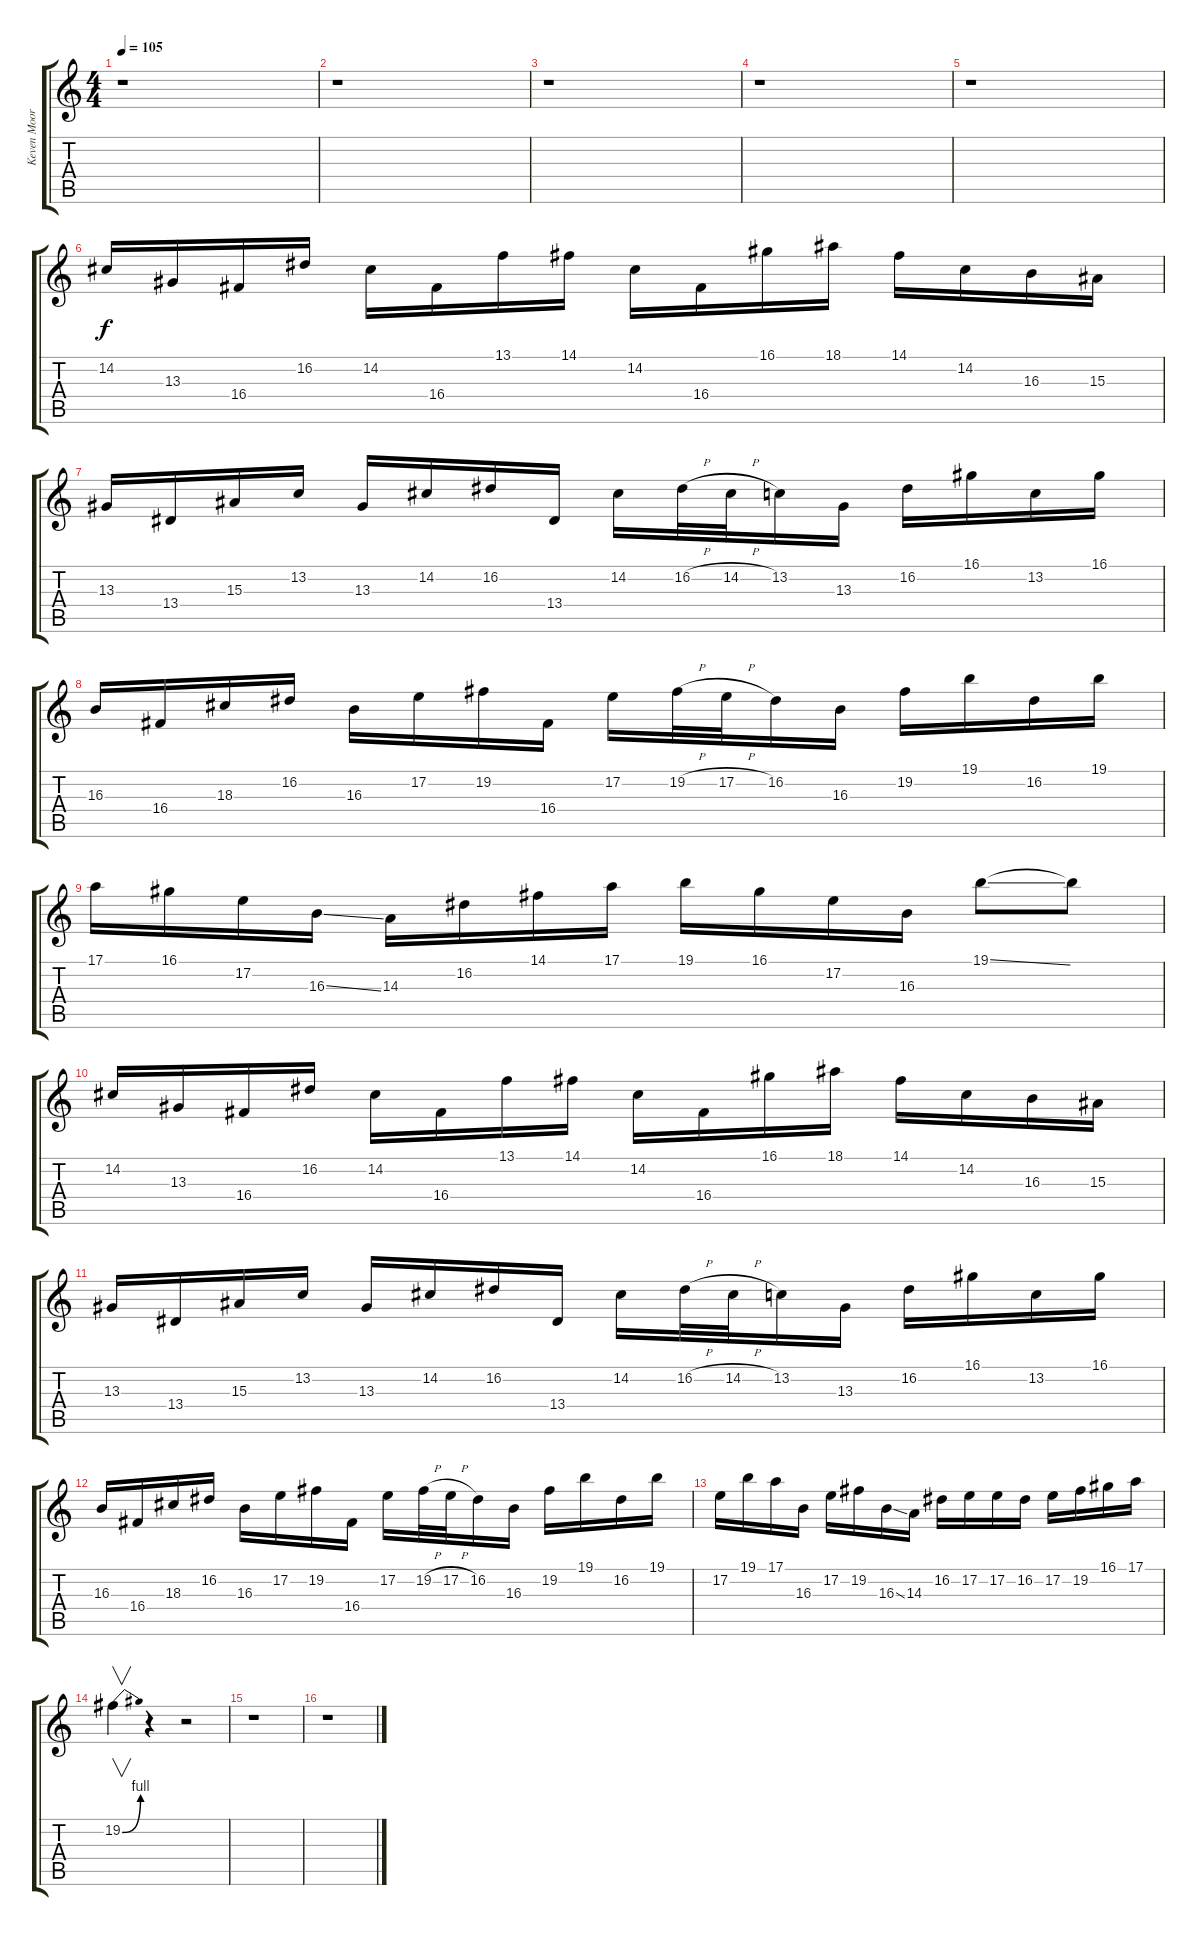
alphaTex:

\track ("Keven Moore" "Keven Moor") {instrument synthbrass2}
\staff {score tabs}
\tuning (E4 B3 G3 D3 A2 E2) {hide}
\ts (4 4)
\tempo 105
\clef g2
\ks c
r.1{dy f} |
r.1 |
r.1 |
r.1 |
r.1 |
14.2.16 13.3.16 16.4.16 16.2.16 14.2.16 16.4.16 13.1.16 14.1.16 14.2.16 16.4.16 16.1.16 18.1.16 14.1.16 14.2.16 16.3.16 15.3.16 |
13.3.16 13.4.16 15.3.16 13.2.16 13.3.16 14.2.16 16.2.16 13.4.16 14.2.16 16.2{h}.32 14.2{h}.32 13.2.16 13.3.16 16.2.16 16.1.16 13.2.16 16.1.16 |
16.3.16 16.4.16 18.3.16 16.2.16 16.3.16 17.2.16 19.2.16 16.4.16 17.2.16 19.2{h}.32 17.2{h}.32 16.2.16 16.3.16 19.2.16 19.1.16 16.2.16 19.1.16 |
17.1.16 16.1.16 17.2.16 16.3{ss}.16 14.3.16 16.2.16 14.1.16 17.1.16 19.1.16 16.1.16 17.2.16 16.3.16 19.1{ss}.8 19.1{t}.8 |
14.2.16 13.3.16 16.4.16 16.2.16 14.2.16 16.4.16 13.1.16 14.1.16 14.2.16 16.4.16 16.1.16 18.1.16 14.1.16 14.2.16 16.3.16 15.3.16 |
13.3.16 13.4.16 15.3.16 13.2.16 13.3.16 14.2.16 16.2.16 13.4.16 14.2.16 16.2{h}.32 14.2{h}.32 13.2.16 13.3.16 16.2.16 16.1.16 13.2.16 16.1.16 |
16.3.16 16.4.16 18.3.16 16.2.16 16.3.16 17.2.16 19.2.16 16.4.16 17.2.16 19.2{h}.32 17.2{h}.32 16.2.16 16.3.16 19.2.16 19.1.16 16.2.16 19.1.16 |
17.2.16 19.1.16 17.1.16 16.3.16 17.2.16 19.2.16 16.3{ss}.16 14.3.16 16.2.16 17.2.16 17.2.16 16.2.16 17.2.16 19.2.16 16.1.16 17.1.16 |
19.2{be (bend 0 0 60 4)}.4{v} r.4 r.2 |
r.1 |
r.1
